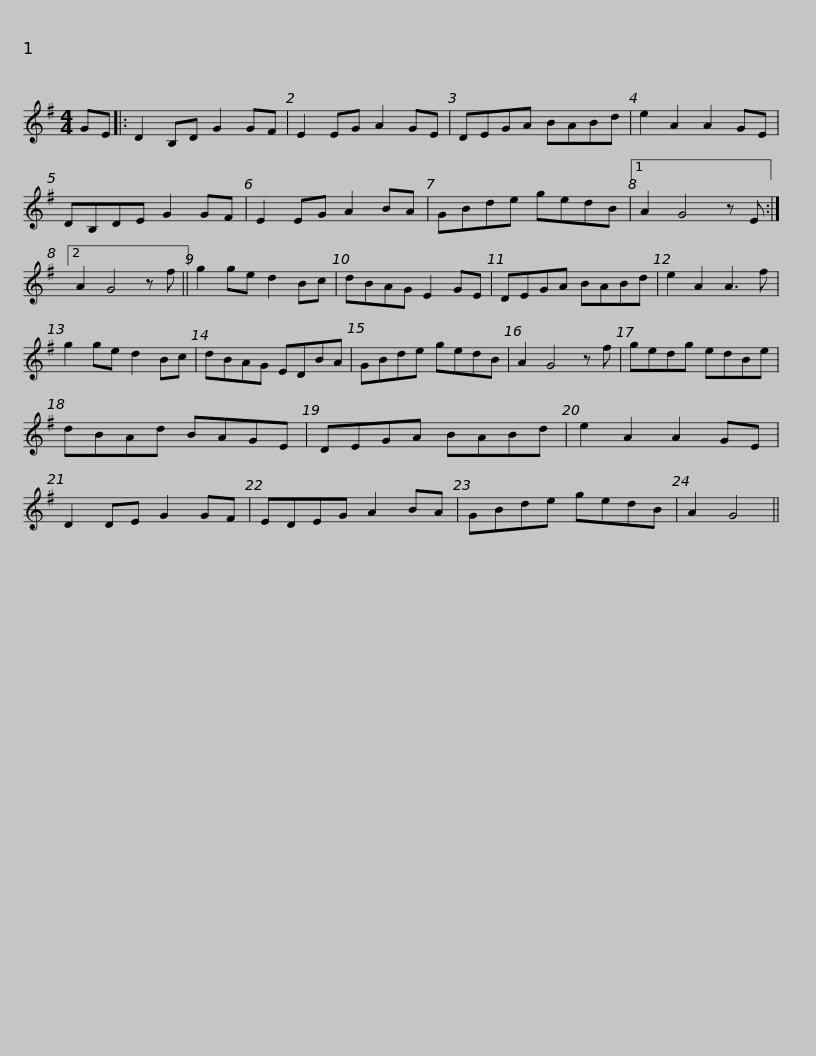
X:1
L:1/8
M:4/4
I:linebreak $
K:G
V:1 treble
V:1
 GE |: D2 B,D G2 GF | E2 EG A2 GE | DEGA BABd | e2 A2 A2 GE | %5
 DB,DE G2 GF | E2 EG A2 BA |$ GBde gedB |1 A2 G4 z E :|2 A2 G4 z f || %10
 g2 ge d2 Bc | dBAG E2 GE | DEGA BABd | e2 A2 A3 f |$ g2 ge d2 Bc | %15
 dBAG EDBA | GBde gedB | A2 G4 z f | gedg edBe | dBAd BAGE |$ %20
 DEGA BABd | e2 A2 A2 GE | D2 DE G2 GF | EDEG A2 BA | GBde gedB | %25
 A2 G4 || %26
